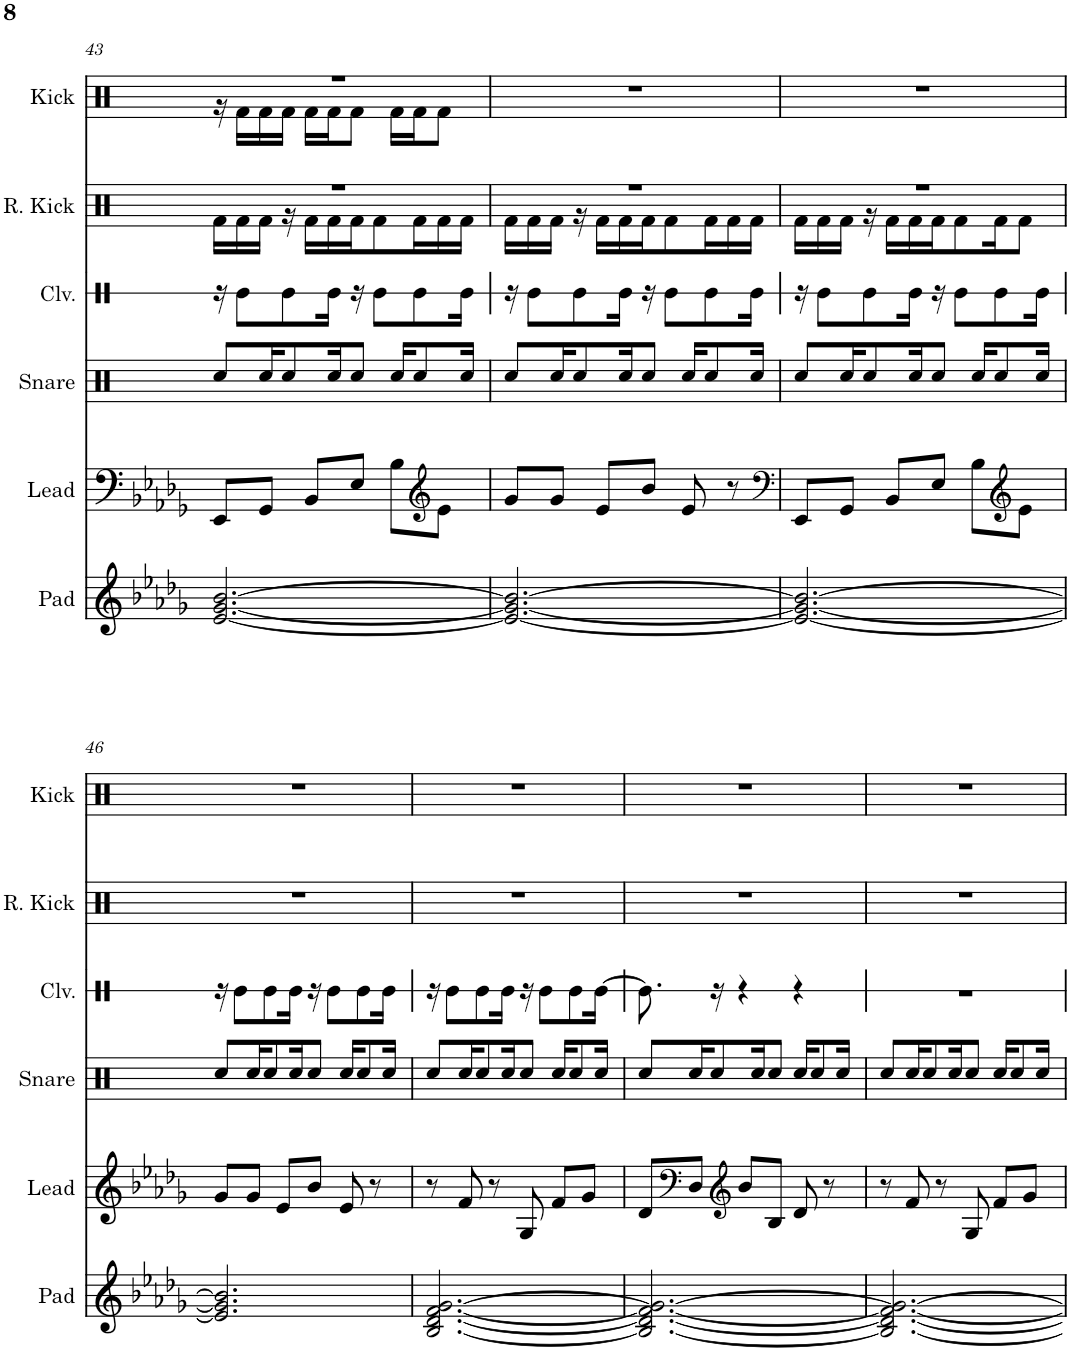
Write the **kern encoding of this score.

**kern	**kern	**kern	**kern	**kern	**kern
*part6	*part5	*part4	*part3	*part2	*part1
*staff6	*staff5	*staff4	*staff3	*staff2	*staff1
*I"Pad	*I"Lead	*I"Snare	*I"Claves	*I"Reverb Kick	*I"Kick
*I'Pad	*I'Lead	*I'Snare	*I'Clv.	*I'R. Kick	*I'Kick
!!LO:PB:g=z
*clefG2	*clefF4	*clefX	*clefX	*clefX	*clefX
*k[b-e-a-d-g-]	*k[b-e-a-d-g-]	*k[]	*k[]	*k[]	*k[]
*M3/4	*M3/4	*M3/4	*M3/4	*M3/4	*M3/4
=43	=43	=43	=43	=43	=43
*	*	*	*	*^	*^
[2.e-/ [2.g-/ [2.b-/	8EE-/L	8Rcc/L	16r	2.r	16Rf\LL	2.r	16r
.	.	.	8Re\L	.	16Rf\	.	16Rf\LL
.	8GG-/J	16Rcc/K	.	.	16Rf\JJ	.	16Rf\
.	.	8Rcc/	8Re\	.	16r	.	16Rf\JJ
.	8BB-/L	.	.	.	16Rf\LL	.	16Rf\LL
.	.	16Rcc/K	16Re\Jk	.	16Rf\	.	16Rf\J
.	8E-/J	8Rcc/J	16r	.	16Rf\J	.	8Rf\J
.	.	.	8Re\L	.	8Rf\	.	.
.	8B-\L	16Rcc/KL	.	.	.	.	16Rf\LL
.	.	8Rcc/	8Re\	.	16Rf\L	.	16Rf\J
*	*clefG2	*	*	*	*	*	*
.	8e-\J	.	.	.	16Rf\	.	8Rf\J
.	.	16Rcc/Jk	16Re\Jk	.	16Rf\JJ	.	.
*	*	*	*	*	*	*v	*v
=44	=44	=44	=44	=44	=44	=44
2.e-/_ 2.g-/_ 2.b-/_	8g-/L	8Rcc/L	16r	2.r	16Rf\LL	2.r
.	.	.	8Re\L	.	16Rf\	.
.	8g-/J	16Rcc/K	.	.	16Rf\JJ	.
.	.	8Rcc/	8Re\	.	16r	.
.	8e-/L	.	.	.	16Rf\LL	.
.	.	16Rcc/K	16Re\Jk	.	16Rf\	.
.	8b-/J	8Rcc/J	16r	.	16Rf\J	.
.	.	.	8Re\L	.	8Rf\	.
.	8e-/	16Rcc/KL	.	.	.	.
.	.	8Rcc/	8Re\	.	16Rf\L	.
.	8r	.	.	.	16Rf\	.
.	.	16Rcc/Jk	16Re\Jk	.	16Rf\JJ	.
=45	=45	=45	=45	=45	=45	=45
*	*clefF4	*	*	*	*	*
2.e-/_ 2.g-/_ 2.b-/_	8EE-/L	8Rcc/L	16r	2.r	16Rf\LL	2.r
.	.	.	8Re\L	.	16Rf\	.
.	8GG-/J	16Rcc/K	.	.	16Rf\JJ	.
.	.	8Rcc/	8Re\	.	16r	.
.	8BB-/L	.	.	.	16Rf\LL	.
.	.	16Rcc/K	16Re\Jk	.	16Rf\	.
.	8E-/J	8Rcc/J	16r	.	16Rf\J	.
.	.	.	8Re\L	.	8Rf\	.
.	8B-\L	16Rcc/KL	.	.	.	.
.	.	8Rcc/	8Re\	.	16Rf\K	.
*	*clefG2	*	*	*	*	*
.	8e-\J	.	.	.	8Rf\J	.
.	.	16Rcc/Jk	16Re\Jk	.	.	.
*	*	*	*	*v	*v	*
!!LO:LB:g=z
=46	=46	=46	=46	=46	=46
2.e-/] 2.g-/] 2.b-/]	8g-/L	8Rcc/L	16r	2.r	2.r
.	.	.	8Re\L	.	.
.	8g-/J	16Rcc/K	.	.	.
.	.	8Rcc/	8Re\	.	.
.	8e-/L	.	.	.	.
.	.	16Rcc/K	16Re\Jk	.	.
.	8b-/J	8Rcc/J	16r	.	.
.	.	.	8Re\L	.	.
.	8e-/	16Rcc/KL	.	.	.
.	.	8Rcc/	8Re\	.	.
.	8r	.	.	.	.
.	.	16Rcc/Jk	16Re\Jk	.	.
=47	=47	=47	=47	=47	=47
[2.B-/ [2.d-/ [2.f/ [2.g-/	8r	8Rcc/L	16r	2.r	2.r
.	.	.	8Re\L	.	.
.	8f/	16Rcc/K	.	.	.
.	.	8Rcc/	8Re\	.	.
.	8r	.	.	.	.
.	.	16Rcc/K	16Re\Jk	.	.
.	8G-/	8Rcc/J	16r	.	.
.	.	.	8Re\L	.	.
.	8f/L	16Rcc/KL	.	.	.
.	.	8Rcc/	8Re\	.	.
.	8g-/J	.	.	.	.
.	.	16Rcc/Jk	[16Re\Jk	.	.
=48	=48	=48	=48	=48	=48
2.B-/_ 2.d-/_ 2.f/_ 2.g-/_	8d-/L	8Rcc/L	8.Re\]	2.r	2.r
*	*clefF4	*	*	*	*
.	8D-/J	16Rcc/K	.	.	.
.	.	8Rcc/	16r	.	.
*	*clefG2	*	*	*	*
.	8b-/L	.	4r	.	.
.	.	16Rcc/K	.	.	.
.	8B-/J	8Rcc/J	.	.	.
.	8d-/	16Rcc/KL	4r	.	.
.	.	8Rcc/	.	.	.
.	8r	.	.	.	.
.	.	16Rcc/Jk	.	.	.
=49	=49	=49	=49	=49	=49
2.B-/_ 2.d-/_ 2.f/_ 2.g-/_	8r	8Rcc/L	2.r	2.r	2.r
.	8f/	16Rcc/K	.	.	.
.	.	8Rcc/	.	.	.
.	8r	.	.	.	.
.	.	16Rcc/K	.	.	.
.	8G-/	8Rcc/J	.	.	.
.	8f/L	16Rcc/KL	.	.	.
.	.	8Rcc/	.	.	.
.	8g-/J	.	.	.	.
.	.	16Rcc/Jk	.	.	.
=	=	=	=	=	=
*-	*-	*-	*-	*-	*-
